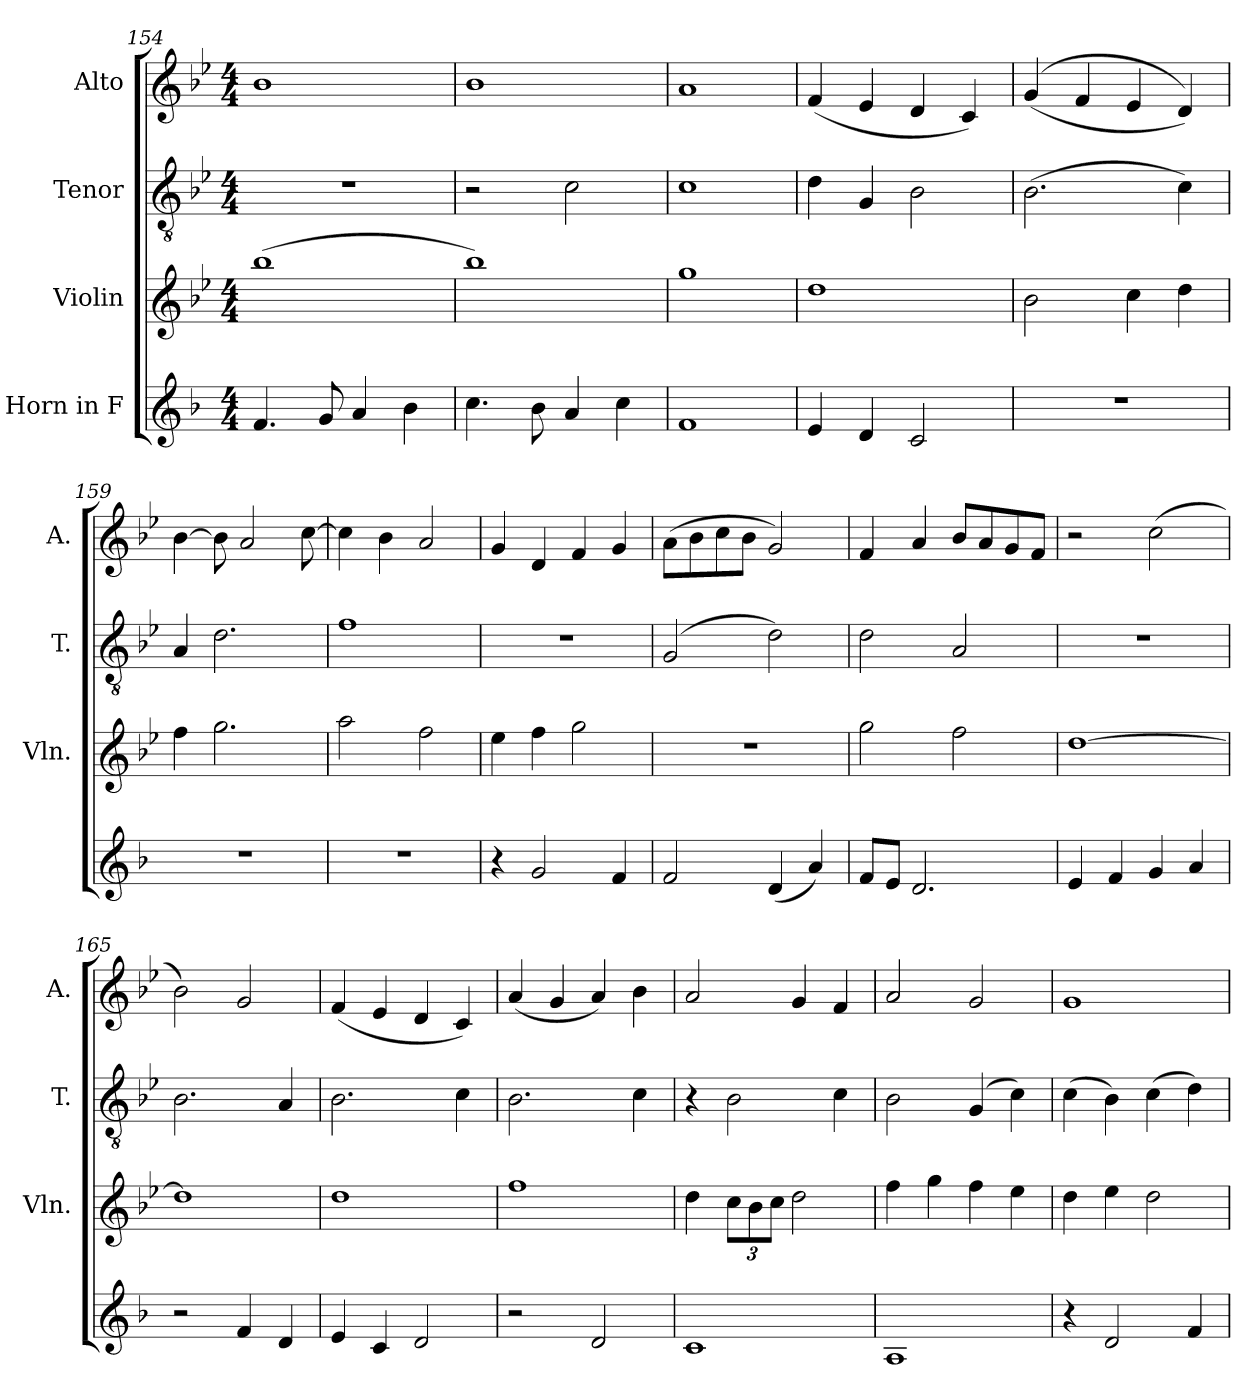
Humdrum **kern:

**kern	**kern	**kern	**kern
*part4	*part3	*part2	*part1
*staff4	*staff3	*staff2	*staff1
*I"Horn in F	*I"Violin	*I"Tenor	*I"Alto
*	*I'Vln.	*I'T.	*I'A.
!!LO:PB:g=z
*clefG2	*clefG2	*clefGv2	*clefG2
*ITrd4c7	*	*	*
*k[b-e-]	*k[b-e-]	*k[b-e-]	*k[b-e-]
*M4/4	*M4/4	*M4/4	*M4/4
=154	=154	=154	=154
4.B-/	(1bb-	1r	1b-
8c/	.	.	.
4d/	.	.	.
4e-\	.	.	.
=155	=155	=155	=155
4.f\	1bb-)	2r	1b-
8e-\	.	.	.
4d/	.	2c\	.
4f\	.	.	.
=156	=156	=156	=156
1B-	1gg	1c	1a
=157	=157	=157	=157
4A/	1dd	4d\	(4f/
4G/	.	4G/	4e-/
2F/	.	2B-\	4d/
.	.	.	4c/)
=158	=158	=158	=158
1r	2b-\	(2.B-\	((4g/
.	.	.	4f/
.	4cc\	.	4e-/
.	4dd\	4c\)	4d/))
=159	=159	=159	=159
1r	4ff\	4A/	[4b-\
.	2.gg\	2.d\	8b-\]
.	.	.	2a/
.	.	.	[8cc\
=160	=160	=160	=160
1r	2aa\	1f	4cc\]
.	.	.	4b-\
.	2ff\	.	2a/
=161	=161	=161	=161
4r	4ee-\	1r	4g/
2c/	4ff\	.	4d/
.	2gg\	.	4f/
4B-/	.	.	4g/
!!LO:LB:g=z
=162	=162	=162	=162
2B-/	1r	(2G/	(8a\L
.	.	.	8b-\
.	.	.	8cc\
.	.	.	8b-\J
(4G/	.	2d\)	2g/)
4d/)	.	.	.
=163	=163	=163	=163
8B-/L	2gg\	2d\	4f/
8A/J	.	.	.
2.G/	.	.	4a/
.	2ff\	2A/	8b-/L
.	.	.	8a/
.	.	.	8g/
.	.	.	8f/J
=164	=164	=164	=164
4A/	[1dd	1r	2r
4B-/	.	.	.
4c/	.	.	(2cc\
4d/	.	.	.
=165	=165	=165	=165
2r	1dd]	2.B-\	2b-\)
4B-/	.	.	2g/
4G/	.	4A/	.
=166	=166	=166	=166
4A/	1dd	2.B-\	(4f/
4F/	.	.	4e-/
2G/	.	.	4d/
.	.	4c\	4c/)
=167	=167	=167	=167
2r	1ff	2.B-\	(4a/
.	.	.	4g/
2G/	.	.	4a/)
.	.	4c\	4b-\
=168	=168	=168	=168
1F	4dd\	4r	2a/
*	*Xbrackettup	*	*
.	12cc\L	2B-\	.
.	12b-\	.	.
.	12cc\J	.	.
.	2dd\	.	4g/
.	.	4c\	4f/
!!LO:LB:g=z
=169	=169	=169	=169
1D	4ff\	2B-\	2a/
.	4gg\	.	.
.	4ff\	(4G/	2g/
.	4ee-\	4c\)	.
=170	=170	=170	=170
4r	4dd\	(4c\	1g
2G/	4ee-\	4B-\)	.
.	2dd\	(4c\	.
4B-/	.	4d\)	.
=	=	=	=
*-	*-	*-	*-
